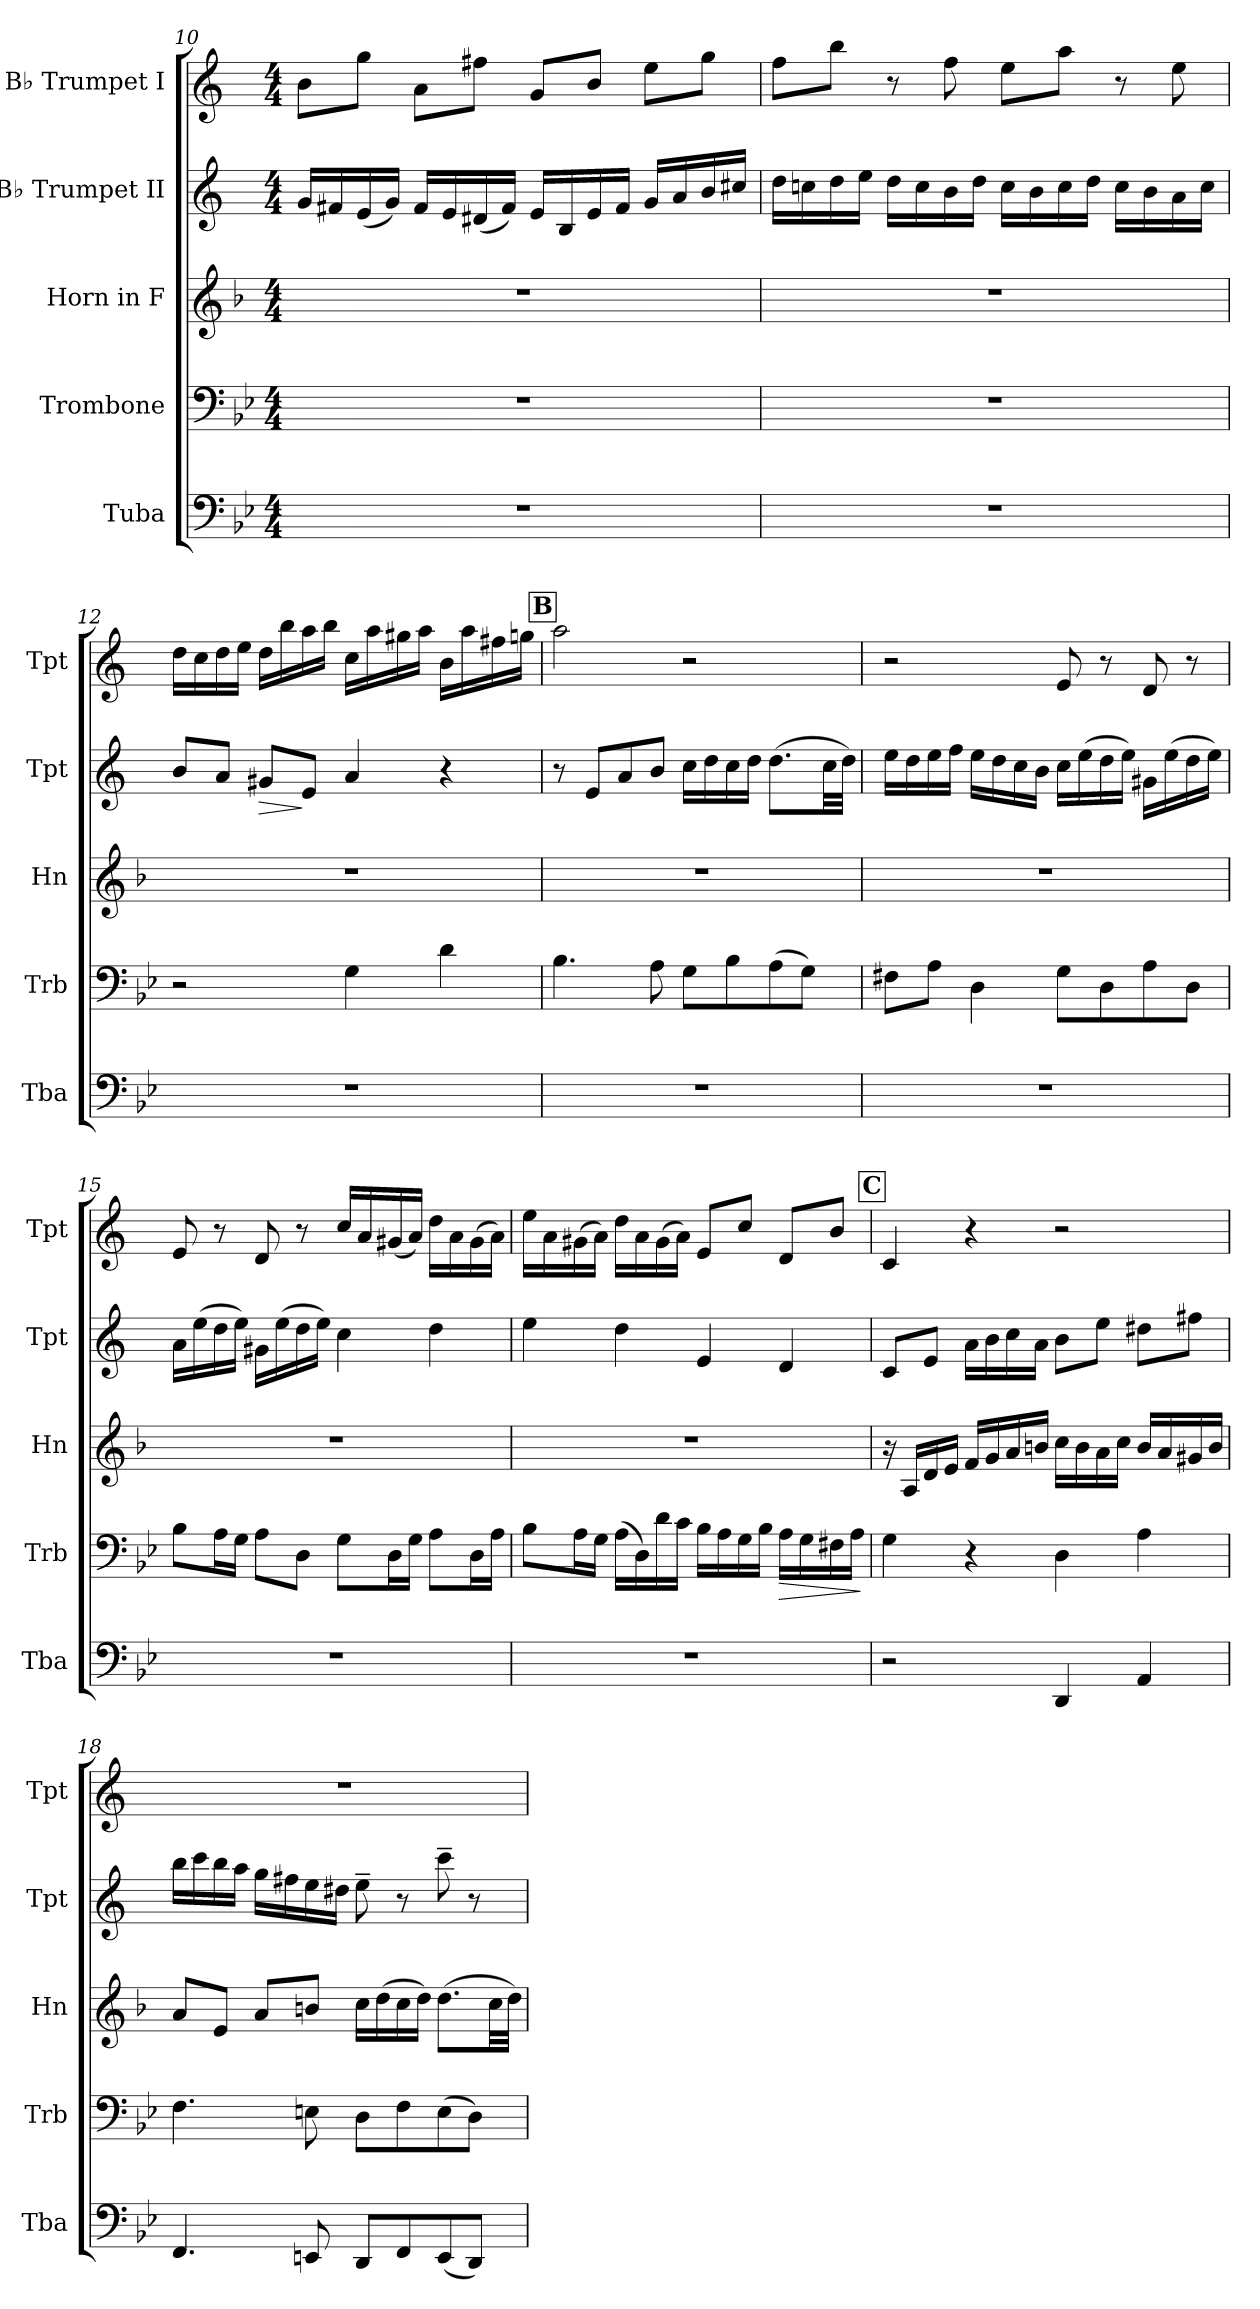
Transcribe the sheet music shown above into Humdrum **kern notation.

**kern	**kern	**dynam	**kern	**kern	**dynam	**kern
*part5	*part4	*part4	*part3	*part2	*part2	*part1
*staff5	*staff4	*staff4	*staff3	*staff2	*staff2	*staff1
*I"Tuba	*I"Trombone	*	*I"Horn in F	*I"B♭ Trumpet II	*	*I"B♭ Trumpet I
*I'Tba	*I'Trb	*	*I'Hn	*I'Tpt	*	*I'Tpt
*clefF4	*clefF4	*	*clefG2	*clefG2	*	*clefG2
*	*	*	*ITrd4c7	*ITrd1c2	*	*ITrd1c2
*k[b-e-]	*k[b-e-]	*	*k[b-e-]	*k[b-e-]	*	*k[b-e-]
*M4/4	*M4/4	*	*M4/4	*M4/4	*	*M4/4
=10	=10	=10	=10	=10	=10	=10
1r	1r	.	1r	16f/LL	.	8a\L
.	.	.	.	16en/	.	.
.	.	.	.	(16d/	.	8ff\J
.	.	.	.	16f/JJ)	.	.
.	.	.	.	16e/LL	.	8g\L
.	.	.	.	16d/	.	.
.	.	.	.	(16c#X/	.	8een\J
.	.	.	.	16e/JJ)	.	.
.	.	.	.	16d/LL	.	8f/L
.	.	.	.	16A/	.	.
.	.	.	.	16d/	.	8a/J
.	.	.	.	16e/JJ	.	.
.	.	.	.	16f/LL	.	8dd\L
.	.	.	.	16g/	.	.
.	.	.	.	16a/	.	8ff\J
.	.	.	.	16bn/JJ	.	.
!!LO:PB:g=z
=11	=11	=11	=11	=11	=11	=11
1r	1r	.	1r	16cc\LL	.	8ee-\L
.	.	.	.	16b-X\	.	.
.	.	.	.	16cc\	.	8aa\J
.	.	.	.	16dd\JJ	.	.
.	.	.	.	16cc\LL	.	8r
.	.	.	.	16b-\	.	.
.	.	.	.	16a\	.	8ee-\
.	.	.	.	16cc\JJ	.	.
.	.	.	.	16b-\LL	.	8dd\L
.	.	.	.	16a\	.	.
.	.	.	.	16b-\	.	8gg\J
.	.	.	.	16cc\JJ	.	.
.	.	.	.	16b-\LL	.	8r
.	.	.	.	16a\	.	.
.	.	.	.	16g\	.	8dd\
.	.	.	.	16b-\JJ	.	.
=12	=12	=12	=12	=12	=12	=12
1r	2r	.	1r	8a/L	.	16cc\LL
.	.	.	.	.	.	16b-\
.	.	.	.	8g/J	.	16cc\
.	.	.	.	.	.	16dd\JJ
!	!	!	!	!	!LO:HP:b	!
.	.	.	.	8f#X/L	>	16cc\LL
.	.	.	.	.	.	16aa\
.	.	.	.	8d/J	]	16gg\
.	.	.	.	.	.	16aa\JJ
.	4G\	.	.	4g/	.	16b-\LL
.	.	.	.	.	.	16gg\
.	.	.	.	.	.	16ff#X\
.	.	.	.	.	.	16gg\JJ
.	4d\	.	.	4r	.	16a\LL
.	.	.	.	.	.	16gg\
.	.	.	.	.	.	16een\
.	.	.	.	.	.	16ffn\JJ
!!LO:REH:place=s1:a:B:fs=14:t=B
=13	=13	=13	=13	=13	=13	=13
1r	4.B-\	.	1r	8r	.	2gg\
.	.	.	.	8d/L	.	.
.	.	.	.	8g/	.	.
.	8A\	.	.	8a/J	.	.
.	8G\L	.	.	16b-\LL	.	2r
.	.	.	.	16cc\	.	.
.	8B-\	.	.	16b-\	.	.
.	.	.	.	16cc\JJ	.	.
.	(8A\	.	.	(8.cc\L	.	.
.	8G\J)	.	.	.	.	.
.	.	.	.	32b-\LL	.	.
.	.	.	.	32cc\JJJ)	.	.
!!LO:LB:g=z
=14	=14	=14	=14	=14	=14	=14
1r	8F#X\L	.	1r	16dd\LL	.	2r
.	.	.	.	16cc\	.	.
.	8A\J	.	.	16dd\	.	.
.	.	.	.	16ee-\JJ	.	.
.	4D\	.	.	16dd\LL	.	.
.	.	.	.	16cc\	.	.
.	.	.	.	16b-\	.	.
.	.	.	.	16a\JJ	.	.
.	8G\L	.	.	16b-\LL	.	8d/
.	.	.	.	(16dd\	.	.
.	8D\	.	.	16cc\	.	8r
.	.	.	.	16dd\JJ)	.	.
.	8A\	.	.	16f#X\LL	.	8c/
.	.	.	.	(16dd\	.	.
.	8D\J	.	.	16cc\	.	8r
.	.	.	.	16dd\JJ)	.	.
=15	=15	=15	=15	=15	=15	=15
1r	8B-\L	.	1r	16g\LL	.	8d/
.	.	.	.	(16dd\	.	.
.	16A\L	.	.	16cc\	.	8r
.	16G\JJ	.	.	16dd\JJ)	.	.
.	8A\L	.	.	16f#X\LL	.	8c/
.	.	.	.	(16dd\	.	.
.	8D\J	.	.	16cc\	.	8r
.	.	.	.	16dd\JJ)	.	.
.	8G\L	.	.	4b-\	.	16b-/LL
.	.	.	.	.	.	16g/
.	16D\L	.	.	.	.	(16f#X/
.	16G\JJ	.	.	.	.	16g/JJ)
.	8A\L	.	.	4cc\	.	16cc\LL
.	.	.	.	.	.	16g\
.	16D\L	.	.	.	.	(16f#\
.	16A\JJ	.	.	.	.	16g\JJ)
!!LO:PB:g=z
=16	=16	=16	=16	=16	=16	=16
1r	8B-\L	.	1r	4dd\	.	16dd\LL
.	.	.	.	.	.	16g\
.	16A\L	.	.	.	.	(16f#X\
.	16G\JJ	.	.	.	.	16g\JJ)
.	(16A\LL	.	.	4cc\	.	16cc\LL
.	16D\)	.	.	.	.	16g\
.	16d\	.	.	.	.	(16f#\
.	16c\JJ	.	.	.	.	16g\JJ)
.	16B-\LL	.	.	4d/	.	8d/L
.	16A\	.	.	.	.	.
.	16G\	.	.	.	.	8b-/J
.	16B-\JJ	.	.	.	.	.
!	!	!LO:HP:b	!	!	!	!
.	16A\LL	>	.	4c/	.	8c/L
.	16G\	.	.	.	.	.
.	16F#X\	.	.	.	.	8a/J
.	16A\JJ	.	.	.	.	.
.	.	]	.	.	.	.
!!LO:REH:place=s1:a:B:fs=14:t=C
=17	=17	=17	=17	=17	=17	=17
2r	4G\	.	16r	8B-/L	.	4B-/
.	.	.	16D/LL	.	.	.
.	.	.	16G/	8d/J	.	.
.	.	.	16A/JJ	.	.	.
.	4r	.	16B-/LL	16g\LL	.	4r
.	.	.	16c/	16a\	.	.
.	.	.	16d/	16b-\	.	.
.	.	.	16en/JJ	16g\JJ	.	.
4DD/	4D\	.	16f\LL	8a\L	.	2r
.	.	.	16e\	.	.	.
.	.	.	16d\	8dd\J	.	.
.	.	.	16f\JJ	.	.	.
4AA/	4A\	.	16e/LL	8cc#X\L	.	.
.	.	.	16d/	.	.	.
.	.	.	16c#X/	8een\J	.	.
.	.	.	16e/JJ	.	.	.
!!LO:LB:g=z
=18	=18	=18	=18	=18	=18	=18
4.FF/	4.F\	.	8d/L	16aa\LL	.	1r
.	.	.	.	16bb-\	.	.
.	.	.	8A/J	16aa\	.	.
.	.	.	.	16gg\JJ	.	.
.	.	.	8d/L	16ff\LL	.	.
.	.	.	.	16een\	.	.
8EEn/	8En\	.	8en/J	16dd\	.	.
.	.	.	.	16cc#X\JJ	.	.
8DD/L	8D\L	.	16f\LL	8dd~\	.	.
.	.	.	(16g\	.	.	.
8FF/	8F\	.	16f\	8r	.	.
.	.	.	16g\JJ)	.	.	.
(8EE/	(8E\	.	(8.g\L	8bb-~\	.	.
8DD/J)	8D\J)	.	.	8r	.	.
.	.	.	32f\LL	.	.	.
.	.	.	32g\JJJ)	.	.	.
=	=	=	=	=	=	=
*-	*-	*-	*-	*-	*-	*-
